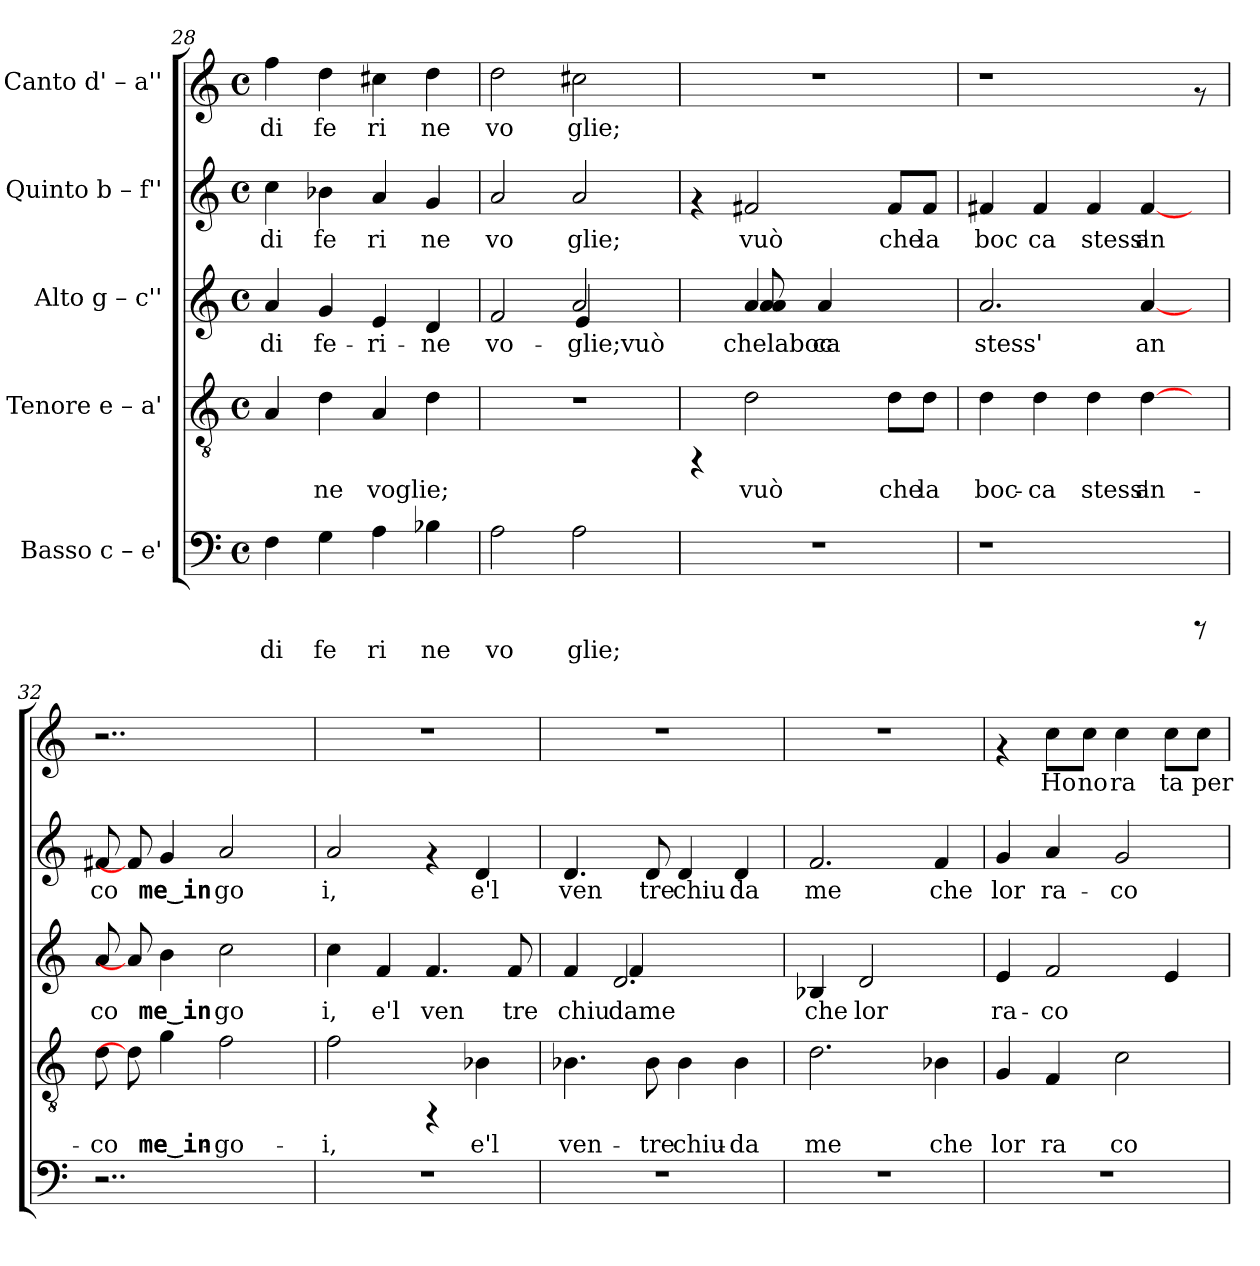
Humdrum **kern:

**kern	**text	**kern	**text	**kern	**text	**kern	**text	**kern	**text
*part5	*part5	*part4	*part4	*part3	*part3	*part2	*part2	*part1	*part1
*staff5	*staff5	*staff4	*staff4	*staff3	*staff3	*staff2	*staff2	*staff1	*staff1
*I"Basso  c – e'	*	*I"Tenore  e – a'	*	*I"Alto  g – c''	*	*I"Quinto  b – f''	*	*I"Canto  d' – a''	*
*clefF4	*	*clefGv2	*	*clefG2	*	*clefG2	*	*clefG2	*
*k[]	*	*k[]	*	*k[]	*	*k[]	*	*k[]	*
*C:	*	*C:	*	*C:	*	*C:	*	*C:	*
*M4/4	*	*M4/4	*	*M4/4	*	*M4/4	*	*M4/4	*
*met(c)	*	*met(c)	*	*met(c)	*	*met(c)	*	*met(c)	*
=28	=28	=28	=28	=28	=28	=28	=28	=28	=28
!	!LO:LY:b:cj	!	!LO:LY:b:rj	!	!LO:LY:b:cj	!	!LO:LY:b:cj	!	!LO:LY:b:cj
4F\	di	4A/	--	4a/	di	4cc\	di	4ff\	di
!	!LO:LY:b:cj	!	!LO:LY:b:rj	!	!LO:LY:b:cj	!	!LO:LY:b:cj	!	!LO:LY:b:cj
4G\	fe	4d\	-ne	4g/	fe-	4b-X\	fe	4dd\	fe
!	!LO:LY:b:cj	!	!LO:LY:b:rj	!	!LO:LY:b:cj	!	!LO:LY:b:cj	!	!LO:LY:b:cj
4A\	ri	4A/	voglie;	4e/	-ri-	4a/	ri	4cc#X\	ri
!	!LO:LY:b:cj	!	!LO:LY:b:rj	!	!LO:LY:b:cj	!	!LO:LY:b:cj	!	!LO:LY:b:cj
4B-X\	ne	4d\	.	4d/	-ne	4g/	ne	4dd\	ne
=29	=29	=29	=29	=29	=29	=29	=29	=29	=29
!	!LO:LY:b:cj	!	!	!	!LO:LY:b:cj	!	!LO:LY:b:cj	!	!LO:LY:b:cj
*	*	*	*	*^	*	*	*	*	*
2A\	vo	1r	.	2f/	2ryy	vo-	2a/	vo	2dd\	vo
!	!LO:LY:b:cj	!	!	!	!	!LO:LY:b:cj	!	!LO:LY:b:cj	!	!LO:LY:b:cj
2A\	glie;	.	.	2a/	4e/	-glie;vuò	2a/	glie;	2cc#X\	glie;
.	.	.	.	.	4ryy	.	.	.	.	.
!!LO:LB:g=z
=30	=30	=30	=30	=30	=30	=30	=30	=30	=30	=30
1r	.	4rFF	.	4ryy	4ryy	.	4rf	.	1r	.
!	!	!	!LO:LY:b:rj	!	!	!LO:LY:b:cj	!	!LO:LY:b:cj	!	!
.	.	2d\	vuò	4a/	8a/ 8a/	chelaboc	2f#X/	vuò	.	.
.	.	.	.	.	4ryy	.	.	.	.	.
!	!	!	!	!	!	!LO:LY:b:cj	!	!	!	!
.	.	.	.	4a/	.	ca	.	.	.	.
.	.	.	.	.	4.ryy	.	.	.	.	.
!	!	!	!LO:LY:b:rj	!	!	!	!	!LO:LY:b:cj	!	!
.	.	8d\L	che	4ryy	.	.	8f#/L	che	.	.
!	!	!	!LO:LY:b:rj	!	!	!	!	!LO:LY:b:cj	!	!
.	.	8d\J	la	.	.	.	8f#/J	la	.	.
*	*	*	*	*v	*v	*	*	*	*	*
=31	=31	=31	=31	=31	=31	=31	=31	=31	=31
!	!	!	!LO:LY:b:rj	!	!LO:LY:b:cj	!	!LO:LY:b:cj	!	!
1r	.	4d\	boc-	2.a/	stess'	4f#/	boc	1r	.
!	!	!	!LO:LY:b:rj	!	!	!	!LO:LY:b:cj	!	!
.	.	4d\	-ca	.	.	4f#/	ca	.	.
!	!	!	!LO:LY:b:rj	!	!	!	!LO:LY:b:cj	!	!
.	.	4d\	stess'	.	.	4f#/	stess'	.	.
!	!	!	!LO:LY:b:rj	!	!LO:LY:b:cj	!	!LO:LY:b:cj	!	!
.	.	[4d\	an-	[4a/	an	[4f#/	an	.	.
8rCCC	.	8ryy	.	8ryy	.	8ryy	.	8rf	.
=32	=32	=32	=32	=32	=32	=32	=32	=32	=32
!	!	!	!LO:LY:b:rj	!	!LO:LY:b:cj	!	!LO:LY:b:cj	!	!
2..r	.	8d\	-co	8a/	co	8f#/	co	2..r	.
.	.	8d\]	.	8a/]	.	8f#/]	.	.	.
!	!	!	!LO:LY:b:rj	!	!LO:LY:b:cj	!	!LO:LY:b:cj	!	!
.	.	4g\	me‿in-	4b\	me‿in	4g/	me‿in	.	.
!	!	!	!LO:LY:b:rj	!	!LO:LY:b:cj	!	!LO:LY:b:cj	!	!
.	.	2f\	-go-	2cc\	go	2a/	go	.	.
8ryy	.	.	.	.	.	.	.	8ryy	.
=33	=33	=33	=33	=33	=33	=33	=33	=33	=33
!	!	!	!LO:LY:b:rj	!	!LO:LY:b:cj	!	!LO:LY:b:cj	!	!
1r	.	2f\	-i,	4cc\	i,	2a/	i,	1r	.
!	!	!	!	!	!LO:LY:b:cj	!	!	!	!
.	.	.	.	4f/	e'l	.	.	.	.
!	!	!	!	!	!LO:LY:b:cj	!	!	!	!
.	.	4rFF	.	4.f/	ven	4rf	.	.	.
!	!	!	!LO:LY:b:rj	!	!	!	!LO:LY:b:cj	!	!
.	.	4B-X\	e'l	.	.	4d/	e'l	.	.
!	!	!	!	!	!LO:LY:b:cj	!	!	!	!
.	.	.	.	8f/	tre	.	.	.	.
=34	=34	=34	=34	=34	=34	=34	=34	=34	=34
!	!	!	!LO:LY:b:rj	!	!LO:LY:b:cj	!	!LO:LY:b:cj	!	!
*	*	*	*	*^	*	*	*	*	*
1r	.	4.B-X\	ven-	4f/	4ryy	chiu	4.d/	ven	1r	.
!	!	!	!	!	!	!LO:LY:b:cj	!	!	!	!
.	.	.	.	2.d/	4f/	dame	.	.	.	.
!	!	!	!LO:LY:b:rj	!	!	!	!	!LO:LY:b:cj	!	!
.	.	8B-\	-tre	.	.	.	8d/	tre	.	.
!	!	!	!LO:LY:b:rj	!	!	!	!	!LO:LY:b:cj	!	!
.	.	4B-\	chiu-	.	2ryy	.	4d/	chiu	.	.
!	!	!	!LO:LY:b:rj	!	!	!	!	!LO:LY:b:cj	!	!
.	.	4B-\	-da	.	.	.	4d/	da	.	.
*	*	*	*	*v	*v	*	*	*	*	*
=35	=35	=35	=35	=35	=35	=35	=35	=35	=35
!	!	!	!LO:LY:b:rj	!	!LO:LY:b:cj	!	!LO:LY:b:cj	!	!
1r	.	2.d\	me	4B-X/	che	2.f/	me	1r	.
!	!	!	!	!	!LO:LY:b:cj	!	!	!	!
.	.	.	.	2d/	lor	.	.	.	.
!	!	!	!LO:LY:b:rj	!	!	!	!LO:LY:b:cj	!	!
.	.	4B-X\	che	4ryy	.	4f/	che	.	.
!!LO:PB:g=z
=36	=36	=36	=36	=36	=36	=36	=36	=36	=36
!	!	!	!LO:LY:b:rj	!	!LO:LY:b:cj	!	!LO:LY:b:cj	!	!
1r	.	4G/	lor	4e/	ra-	4g/	lor	4rf	.
!	!	!	!LO:LY:b:rj	!	!LO:LY:b:cj	!	!LO:LY:b:cj	!	!LO:LY:b:cj
.	.	4F/	ra	2f/	-co-	4a/	ra-	8cc\L	Ho
!	!	!	!	!	!	!	!	!	!LO:LY:b:cj
.	.	.	.	.	.	.	.	8cc\J	no
!	!	!	!LO:LY:b:rj	!	!	!	!LO:LY:b:cj	!	!LO:LY:b:cj
.	.	2c\	co	.	.	2g/	-co-	4cc\	ra
!	!	!	!	!	!LO:LY:b:cj	!	!	!	!LO:LY:b:cj
.	.	.	.	4e/	--	.	.	8cc\L	ta
!	!	!	!	!	!	!	!	!	!LO:LY:b:cj
.	.	.	.	.	.	.	.	8cc\J	per
=	=	=	=	=	=	=	=	=	=
*-	*-	*-	*-	*-	*-	*-	*-	*-	*-
